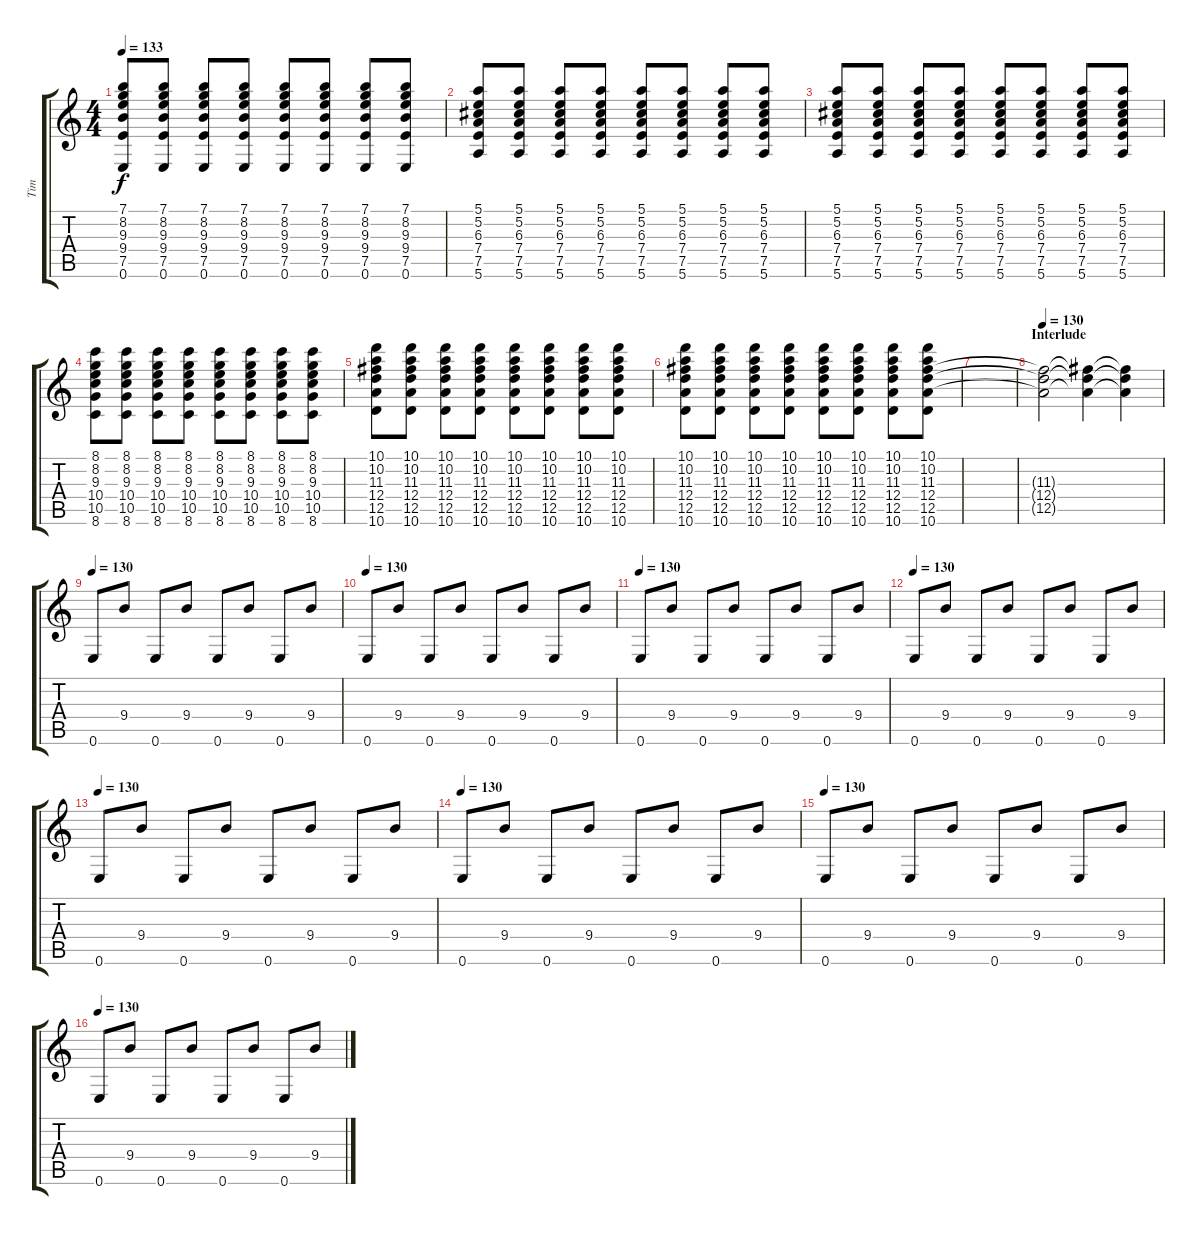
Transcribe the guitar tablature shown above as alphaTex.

\track ("Tim" "Tim") {instrument overdrivenguitar}
\staff {score tabs}
\tuning (E4 B3 G3 D3 A2 E2) {hide}
\ts (4 4)
\tempo 133
\clef g2
\ks c
(7.1 8.2 9.3 9.4 7.5 0.6).8{dy f} (7.1 8.2 9.3 9.4 7.5 0.6).8 (7.1 8.2 9.3 9.4 7.5 0.6).8 (7.1 8.2 9.3 9.4 7.5 0.6).8 (7.1 8.2 9.3 9.4 7.5 0.6).8 (7.1 8.2 9.3 9.4 7.5 0.6).8 (7.1 8.2 9.3 9.4 7.5 0.6).8 (7.1 8.2 9.3 9.4 7.5 0.6).8 |
(5.1 5.2 6.3 7.4 7.5 5.6).8 (5.1 5.2 6.3 7.4 7.5 5.6).8 (5.1 5.2 6.3 7.4 7.5 5.6).8 (5.1 5.2 6.3 7.4 7.5 5.6).8 (5.1 5.2 6.3 7.4 7.5 5.6).8 (5.1 5.2 6.3 7.4 7.5 5.6).8 (5.1 5.2 6.3 7.4 7.5 5.6).8 (5.1 5.2 6.3 7.4 7.5 5.6).8 |
(5.1 5.2 6.3 7.4 7.5 5.6).8 (5.1 5.2 6.3 7.4 7.5 5.6).8 (5.1 5.2 6.3 7.4 7.5 5.6).8 (5.1 5.2 6.3 7.4 7.5 5.6).8 (5.1 5.2 6.3 7.4 7.5 5.6).8 (5.1 5.2 6.3 7.4 7.5 5.6).8 (5.1 5.2 6.3 7.4 7.5 5.6).8 (5.1 5.2 6.3 7.4 7.5 5.6).8 |
(8.1 8.2 9.3 10.4 10.5 8.6).8 (8.1 8.2 9.3 10.4 10.5 8.6).8 (8.1 8.2 9.3 10.4 10.5 8.6).8 (8.1 8.2 9.3 10.4 10.5 8.6).8 (8.1 8.2 9.3 10.4 10.5 8.6).8 (8.1 8.2 9.3 10.4 10.5 8.6).8 (8.1 8.2 9.3 10.4 10.5 8.6).8 (8.1 8.2 9.3 10.4 10.5 8.6).8 |
(10.1 10.2 11.3 12.4 12.5 10.6).8 (10.1 10.2 11.3 12.4 12.5 10.6).8 (10.1 10.2 11.3 12.4 12.5 10.6).8 (10.1 10.2 11.3 12.4 12.5 10.6).8 (10.1 10.2 11.3 12.4 12.5 10.6).8 (10.1 10.2 11.3 12.4 12.5 10.6).8 (10.1 10.2 11.3 12.4 12.5 10.6).8 (10.1 10.2 11.3 12.4 12.5 10.6).8 |
(10.1 10.2 11.3 12.4 12.5 10.6).8 (10.1 10.2 11.3 12.4 12.5 10.6).8 (10.1 10.2 11.3 12.4 12.5 10.6).8 (10.1 10.2 11.3 12.4 12.5 10.6).8 (10.1 10.2 11.3 12.4 12.5 10.6).8 (10.1 10.2 11.3 12.4 12.5 10.6).8 (10.1 10.2 11.3 12.4 12.5 10.6).8 (10.1 10.2 11.3 12.4 12.5 10.6).8 |
|
\section ("" "Interlude")
\tempo 130
(11.3{t} 12.4{t} 12.5{t}).2{volume 10} (11.3{t} 12.4{t} 12.5{t}).4{volume 7} (11.3{t} 12.4{t} 12.5{t}).4 |
\tempo 130
0.6.8{volume 14} 9.4.8 0.6.8 9.4.8 0.6.8 9.4.8 0.6.8 9.4.8 |
\tempo 130
0.6.8 9.4.8 0.6.8 9.4.8 0.6.8 9.4.8 0.6.8 9.4.8 |
\tempo 130
0.6.8 9.4.8 0.6.8 9.4.8 0.6.8 9.4.8 0.6.8 9.4.8 |
\tempo 130
0.6.8 9.4.8 0.6.8 9.4.8 0.6.8 9.4.8 0.6.8 9.4.8 |
\tempo 130
0.6.8 9.4.8 0.6.8 9.4.8 0.6.8 9.4.8 0.6.8 9.4.8 |
\tempo 130
0.6.8 9.4.8 0.6.8 9.4.8 0.6.8 9.4.8 0.6.8 9.4.8 |
\tempo 130
0.6.8 9.4.8 0.6.8 9.4.8 0.6.8 9.4.8 0.6.8 9.4.8 |
\tempo 130
0.6.8 9.4.8 0.6.8 9.4.8 0.6.8 9.4.8 0.6.8 9.4.8
